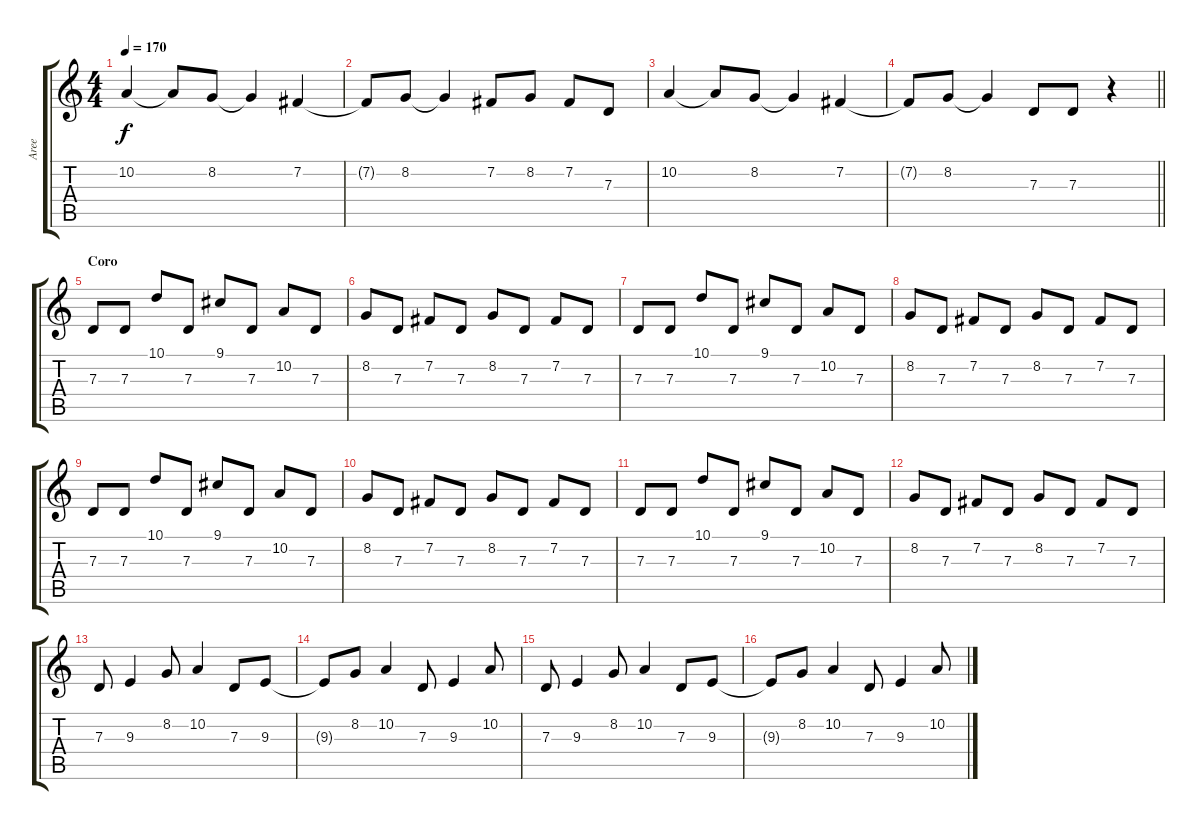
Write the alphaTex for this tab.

\track ("Aree" "Aree") {instrument violin}
\staff {score tabs}
\tuning (E4 B3 G3 D3 A2 D2) {hide}
\ts (4 4)
\tempo 170
\clef g2
\ks c
10.2.4{dy f} 10.2{t}.8 8.2.8 8.2{t}.4 7.2.4 |
7.2{t}.8 8.2.8 8.2{t}.4 7.2.8 8.2.8 7.2.8 7.3.8 |
10.2.4 10.2{t}.8 8.2.8 8.2{t}.4 7.2.4 |
\barLineRight lightlight
7.2{t}.8 8.2.8 8.2{t}.4 7.3.8 7.3.8 r.4 |
\section ("" "Coro")
7.3.8 7.3.8 10.1.8 7.3.8 9.1.8 7.3.8 10.2.8 7.3.8 |
8.2.8 7.3.8 7.2.8 7.3.8 8.2.8 7.3.8 7.2.8 7.3.8 |
7.3.8 7.3.8 10.1.8 7.3.8 9.1.8 7.3.8 10.2.8 7.3.8 |
8.2.8 7.3.8 7.2.8 7.3.8 8.2.8 7.3.8 7.2.8 7.3.8 |
7.3.8 7.3.8 10.1.8 7.3.8 9.1.8 7.3.8 10.2.8 7.3.8 |
8.2.8 7.3.8 7.2.8 7.3.8 8.2.8 7.3.8 7.2.8 7.3.8 |
7.3.8 7.3.8 10.1.8 7.3.8 9.1.8 7.3.8 10.2.8 7.3.8 |
8.2.8 7.3.8 7.2.8 7.3.8 8.2.8 7.3.8 7.2.8 7.3.8 |
7.3.8 9.3.4 8.2.8 10.2.4 7.3.8 9.3.8 |
9.3{t}.8 8.2.8 10.2.4 7.3.8 9.3.4 10.2.8 |
7.3.8 9.3.4 8.2.8 10.2.4 7.3.8 9.3.8 |
9.3{t}.8 8.2.8 10.2.4 7.3.8 9.3.4 10.2.8
